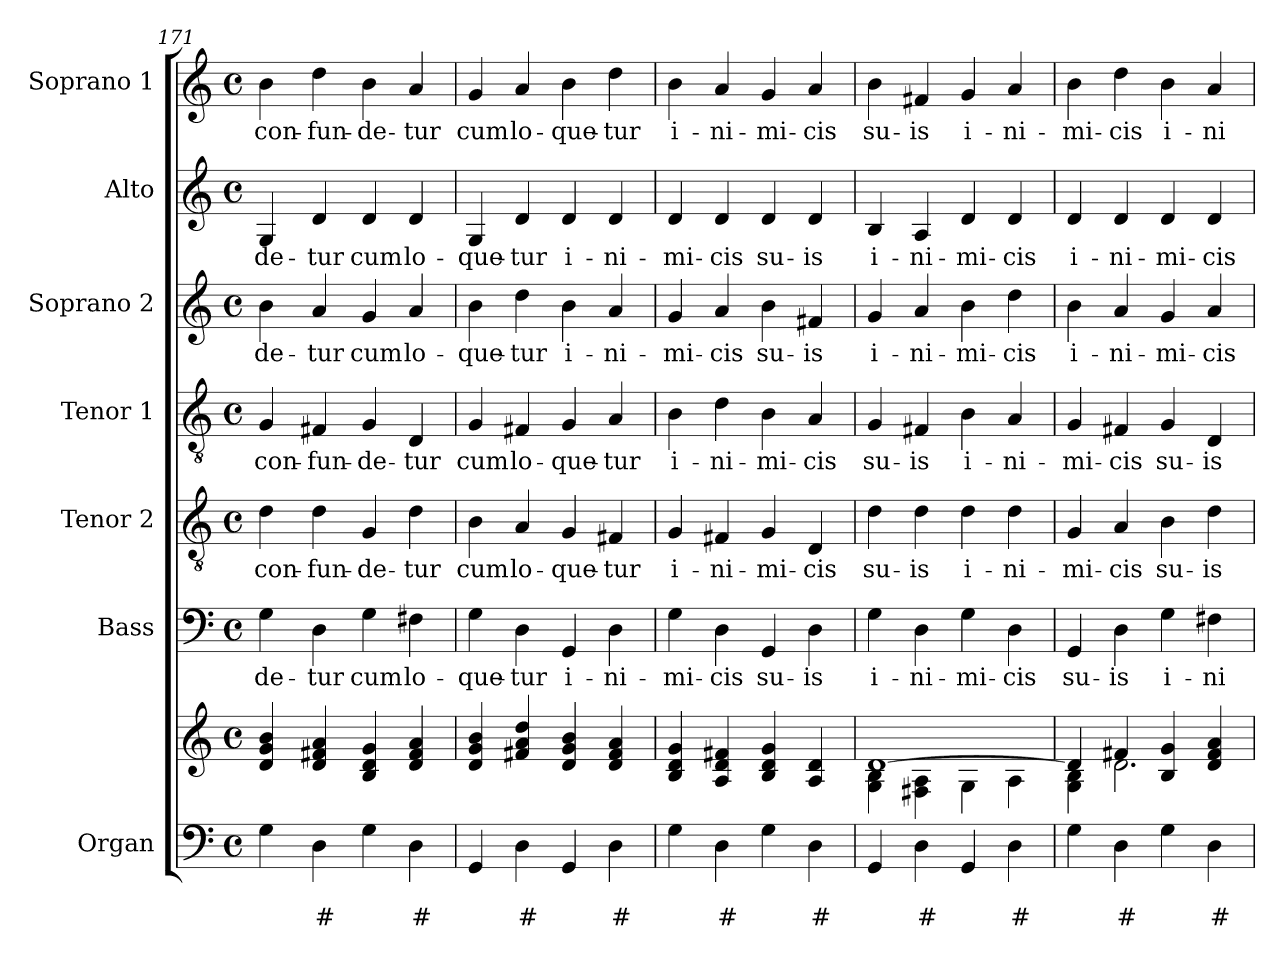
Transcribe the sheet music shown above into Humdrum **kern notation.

**kern	**text	**text	**kern	**kern	**text	**kern	**text	**kern	**text	**kern	**text	**kern	**text	**kern	**text
*part7	*part7	*part7	*part7	*part6	*part6	*part5	*part5	*part4	*part4	*part3	*part3	*part2	*part2	*part1	*part1
*staff8	*staff8	*staff8	*staff7	*staff6	*staff6	*staff5	*staff5	*staff4	*staff4	*staff3	*staff3	*staff2	*staff2	*staff1	*staff1
*I"Organ	*	*	*	*I"Bass	*	*I"Tenor 2	*	*I"Tenor 1	*	*I"Soprano 2	*	*I"Alto	*	*I"Soprano 1	*
*I'Org.	*	*	*	*I'B	*	*I'T 2	*	*I'T 1	*	*I'S 2	*	*I'A	*	*I'S 1	*
*clefF4	*	*	*clefG2	*clefF4	*	*clefGv2	*	*clefGv2	*	*clefG2	*	*clefG2	*	*clefG2	*
*k[]	*	*	*k[]	*k[]	*	*k[]	*	*k[]	*	*k[]	*	*k[]	*	*k[]	*
*C:	*	*	*C:	*C:	*	*C:	*	*C:	*	*C:	*	*C:	*	*C:	*
*M4/4	*	*	*M4/4	*M4/4	*	*M4/4	*	*M4/4	*	*M4/4	*	*M4/4	*	*M4/4	*
*met(c)	*	*	*met(c)	*met(c)	*	*met(c)	*	*met(c)	*	*met(c)	*	*met(c)	*	*met(c)	*
=171	=171	=171	=171	=171	=171	=171	=171	=171	=171	=171	=171	=171	=171	=171	=171
!	!	!	!	!	!LO:LY:b	!	!LO:LY:b	!	!LO:LY:b	!	!LO:LY:b	!	!LO:LY:b	!	!LO:LY:b
4G\	.	.	4d!/ 4g!/ 4b!/	4G\	-de-	4d\	con-	4G/	con-	4b\	-de-	4G/	-de-	4b\	con-
!	!	!LO:LY:b	!	!	!LO:LY:b	!	!LO:LY:b	!	!LO:LY:b	!	!LO:LY:b	!	!LO:LY:b	!	!LO:LY:b
4D\	.	#	4d!/ 4f#X!/ 4a!/	4D\	-tur	4d\	-fun-	4F#X/	-fun-	4a/	-tur	4d/	-tur	4dd\	-fun-
!	!	!	!	!	!LO:LY:b	!	!LO:LY:b	!	!LO:LY:b	!	!LO:LY:b	!	!LO:LY:b	!	!LO:LY:b
4G\	.	.	4B!/ 4d!/ 4g!/	4G\	cum	4G/	-de-	4G/	-de-	4g/	cum	4d/	cum	4b\	-de-
!	!	!LO:LY:b	!	!	!LO:LY:b	!	!LO:LY:b	!	!LO:LY:b	!	!LO:LY:b	!	!LO:LY:b	!	!LO:LY:b
4D\	.	#	4d!/ 4f#!/ 4a!/	4F#X\	lo-	4d\	-tur	4D/	-tur	4a/	lo-	4d/	lo-	4a/	-tur
=172	=172	=172	=172	=172	=172	=172	=172	=172	=172	=172	=172	=172	=172	=172	=172
!	!	!	!	!	!LO:LY:b	!	!LO:LY:b	!	!LO:LY:b	!	!LO:LY:b	!	!LO:LY:b	!	!LO:LY:b
4GG/	.	.	4d!/ 4g!/ 4b!/	4G\	-que-	4B\	cum	4G/	cum	4b\	-que-	4G/	-que-	4g/	cum
!	!	!LO:LY:b	!	!	!LO:LY:b	!	!LO:LY:b	!	!LO:LY:b	!	!LO:LY:b	!	!LO:LY:b	!	!LO:LY:b
4D\	.	#	4f#X!/ 4a!/ 4dd!/	4D\	-tur	4A/	lo-	4F#X/	lo-	4dd\	-tur	4d/	-tur	4a/	lo-
!	!	!	!	!	!LO:LY:b	!	!LO:LY:b	!	!LO:LY:b	!	!LO:LY:b	!	!LO:LY:b	!	!LO:LY:b
4GG/	.	.	4d!/ 4g!/ 4b!/	4GG/	i-	4G/	-que-	4G/	-que-	4b\	i-	4d/	i-	4b\	-que-
!	!	!LO:LY:b	!	!	!LO:LY:b	!	!LO:LY:b	!	!LO:LY:b	!	!LO:LY:b	!	!LO:LY:b	!	!LO:LY:b
4D\	.	#	4d!/ 4f#!/ 4a!/	4D\	-ni-	4F#X/	-tur	4A/	-tur	4a/	-ni-	4d/	-ni-	4dd\	-tur
=173	=173	=173	=173	=173	=173	=173	=173	=173	=173	=173	=173	=173	=173	=173	=173
!	!	!	!	!	!LO:LY:b	!	!LO:LY:b	!	!LO:LY:b	!	!LO:LY:b	!	!LO:LY:b	!	!LO:LY:b
4G\	.	.	4B!/ 4d!/ 4g!/	4G\	-mi-	4G/	i-	4B\	i-	4g/	-mi-	4d/	-mi-	4b\	i-
!	!	!LO:LY:b	!	!	!LO:LY:b	!	!LO:LY:b	!	!LO:LY:b	!	!LO:LY:b	!	!LO:LY:b	!	!LO:LY:b
4D\	.	#	4A!/ 4d!/ 4f#X!/	4D\	-cis	4F#X/	-ni-	4d\	-ni-	4a/	-cis	4d/	-cis	4a/	-ni-
!	!	!	!	!	!LO:LY:b	!	!LO:LY:b	!	!LO:LY:b	!	!LO:LY:b	!	!LO:LY:b	!	!LO:LY:b
4G\	.	.	4B!/ 4d!/ 4g!/	4GG/	su-	4G/	-mi-	4B\	-mi-	4b\	su-	4d/	su-	4g/	-mi-
!	!	!LO:LY:b	!	!	!LO:LY:b	!	!LO:LY:b	!	!LO:LY:b	!	!LO:LY:b	!	!LO:LY:b	!	!LO:LY:b
4D\	.	#	4A!/ 4d!/	4D\	-is	4D/	-cis	4A/	-cis	4f#X/	-is	4d/	-is	4a/	-cis
=174	=174	=174	=174	=174	=174	=174	=174	=174	=174	=174	=174	=174	=174	=174	=174
*	*	*	*^	*	*	*	*	*	*	*	*	*	*	*	*
!	!	!	!	!	!	!LO:LY:b	!	!LO:LY:b	!	!LO:LY:b	!	!LO:LY:b	!	!LO:LY:b	!	!LO:LY:b
4GG/	.	.	[>1d!	4G!\ 4B!\	4G\	i-	4d\	su-	4G/	su-	4g/	i-	4B/	i-	4b\	su-
!	!	!LO:LY:b	!	!	!	!LO:LY:b	!	!LO:LY:b	!	!LO:LY:b	!	!LO:LY:b	!	!LO:LY:b	!	!LO:LY:b
4D\	.	#	.	4F#X!\ 4A!\	4D\	-ni-	4d\	-is	4F#X/	-is	4a/	-ni-	4A/	-ni-	4f#X/	-is
!	!	!	!	!	!	!LO:LY:b	!	!LO:LY:b	!	!LO:LY:b	!	!LO:LY:b	!	!LO:LY:b	!	!LO:LY:b
4GG/	.	.	.	4G!\	4G\	-mi-	4d\	i-	4B\	i-	4b\	-mi-	4d/	-mi-	4g/	i-
!	!	!LO:LY:b	!	!	!	!LO:LY:b	!	!LO:LY:b	!	!LO:LY:b	!	!LO:LY:b	!	!LO:LY:b	!	!LO:LY:b
4D\	.	#	.	4A!\	4D\	-cis	4d\	-ni-	4A/	-ni-	4dd\	-cis	4d/	-cis	4a/	-ni-
!!LO:PB:g=z
=175	=175	=175	=175	=175	=175	=175	=175	=175	=175	=175	=175	=175	=175	=175	=175	=175
!	!	!	!	!	!	!LO:LY:b	!	!LO:LY:b	!	!LO:LY:b	!	!LO:LY:b	!	!LO:LY:b	!	!LO:LY:b
4G\	.	.	4d!/]	4G!\ 4B!\	4GG/	su-	4G/	-mi-	4G/	-mi-	4b\	i-	4d/	i-	4b\	-mi-
!	!	!LO:LY:b	!	!	!	!LO:LY:b	!	!LO:LY:b	!	!LO:LY:b	!	!LO:LY:b	!	!LO:LY:b	!	!LO:LY:b
4D\	.	#	4f#X!/	2.d!\	4D\	-is	4A/	-cis	4F#X/	-cis	4a/	-ni-	4d/	-ni-	4dd\	-cis
!	!	!	!	!	!	!LO:LY:b	!	!LO:LY:b	!	!LO:LY:b	!	!LO:LY:b	!	!LO:LY:b	!	!LO:LY:b
4G\	.	.	4B!/ 4g!/	.	4G\	i-	4B\	su-	4G/	su-	4g/	-mi-	4d/	-mi-	4b\	i-
!	!	!LO:LY:b	!	!	!	!LO:LY:b	!	!LO:LY:b	!	!LO:LY:b	!	!LO:LY:b	!	!LO:LY:b	!	!LO:LY:b
4D\	.	#	4d!/ 4f#!/ 4a!/	.	4F#X\	-ni-	4d\	-is	4D/	-is	4a/	-cis	4d/	-cis	4a/	-ni-
*	*	*	*v	*v	*	*	*	*	*	*	*	*	*	*	*	*
=	=	=	=	=	=	=	=	=	=	=	=	=	=	=	=
*-	*-	*-	*-	*-	*-	*-	*-	*-	*-	*-	*-	*-	*-	*-	*-
